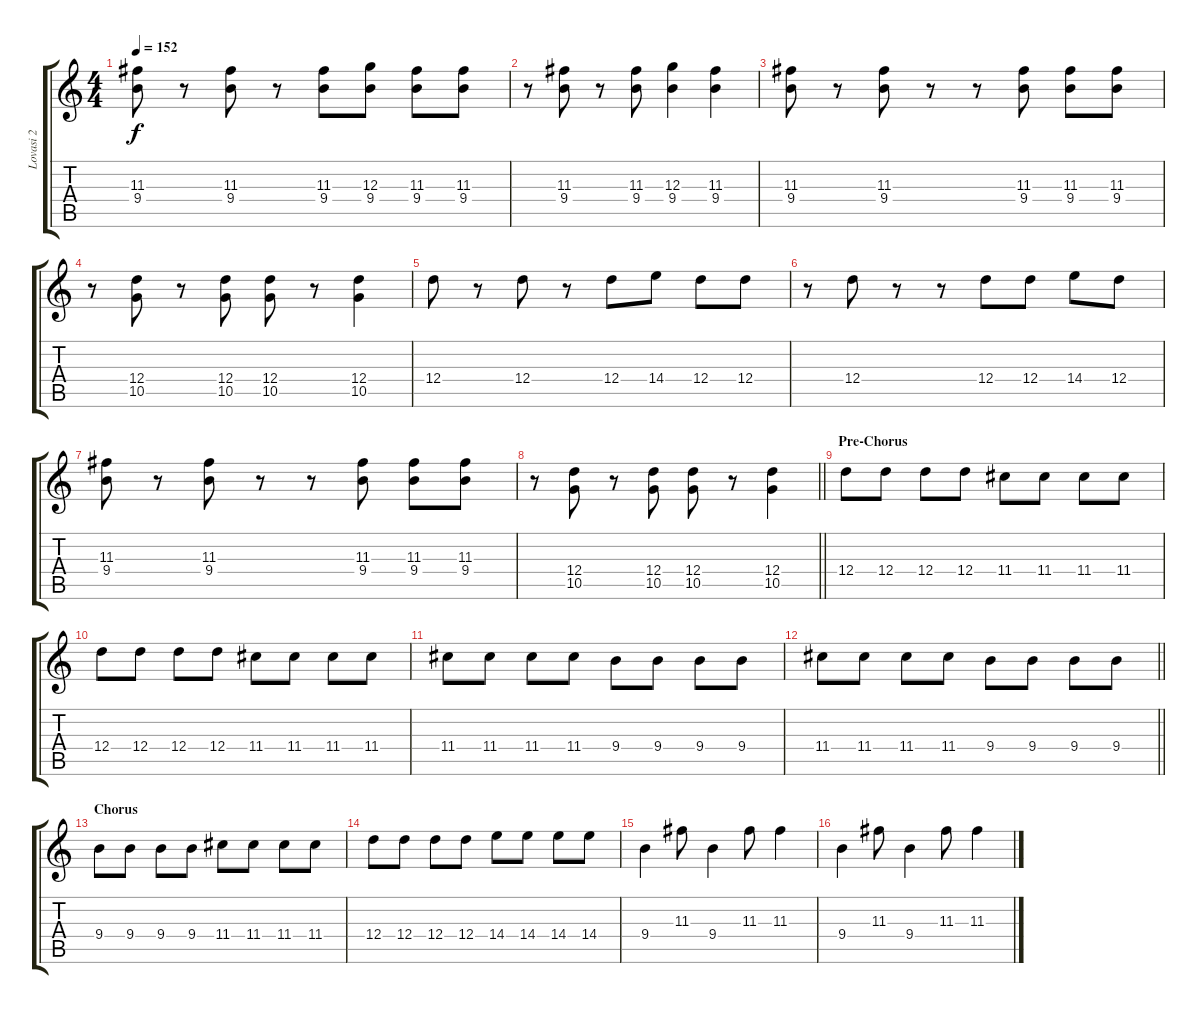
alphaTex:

\track ("Lovasi 2" "Lovasi 2") {instrument electricguitarjazz}
\staff {score tabs}
\tuning (E4 B3 G3 D3 A2 E2) {hide}
\ts (4 4)
\tempo 152
\clef g2
\ks c
(11.3 9.4).8{dy f} r.8 (11.3 9.4).8 r.8 (11.3 9.4).8 (12.3 9.4).8 (11.3 9.4).8 (11.3 9.4).8 |
r.8 (11.3 9.4).8 r.8 (11.3 9.4).8 (12.3 9.4).4 (11.3 9.4).4 |
(11.3 9.4).8 r.8 (11.3 9.4).8 r.8 r.8 (11.3 9.4).8 (11.3 9.4).8 (11.3 9.4).8 |
r.8 (12.4 10.5).8 r.8 (12.4 10.5).8 (12.4 10.5).8 r.8 (12.4 10.5).4 |
12.4.8 r.8 12.4.8 r.8 12.4.8 14.4.8 12.4.8 12.4.8 |
r.8 12.4.8 r.8 r.8 12.4.8 12.4.8 14.4.8 12.4.8 |
(11.3 9.4).8 r.8 (11.3 9.4).8 r.8 r.8 (11.3 9.4).8 (11.3 9.4).8 (11.3 9.4).8 |
\barLineRight lightlight
r.8 (12.4 10.5).8 r.8 (12.4 10.5).8 (12.4 10.5).8 r.8 (12.4 10.5).4 |
\section ("" "Pre-Chorus")
12.4.8 12.4.8 12.4.8 12.4.8 11.4.8 11.4.8 11.4.8 11.4.8 |
12.4.8 12.4.8 12.4.8 12.4.8 11.4.8 11.4.8 11.4.8 11.4.8 |
11.4.8 11.4.8 11.4.8 11.4.8 9.4.8 9.4.8 9.4.8 9.4.8 |
\barLineRight lightlight
11.4.8 11.4.8 11.4.8 11.4.8 9.4.8 9.4.8 9.4.8 9.4.8 |
\section ("" "Chorus")
9.4.8 9.4.8 9.4.8 9.4.8 11.4.8 11.4.8 11.4.8 11.4.8 |
12.4.8 12.4.8 12.4.8 12.4.8 14.4.8 14.4.8 14.4.8 14.4.8 |
9.4.4 11.3.8 9.4.4 11.3.8 11.3.4 |
9.4.4 11.3.8 9.4.4 11.3.8 11.3.4
